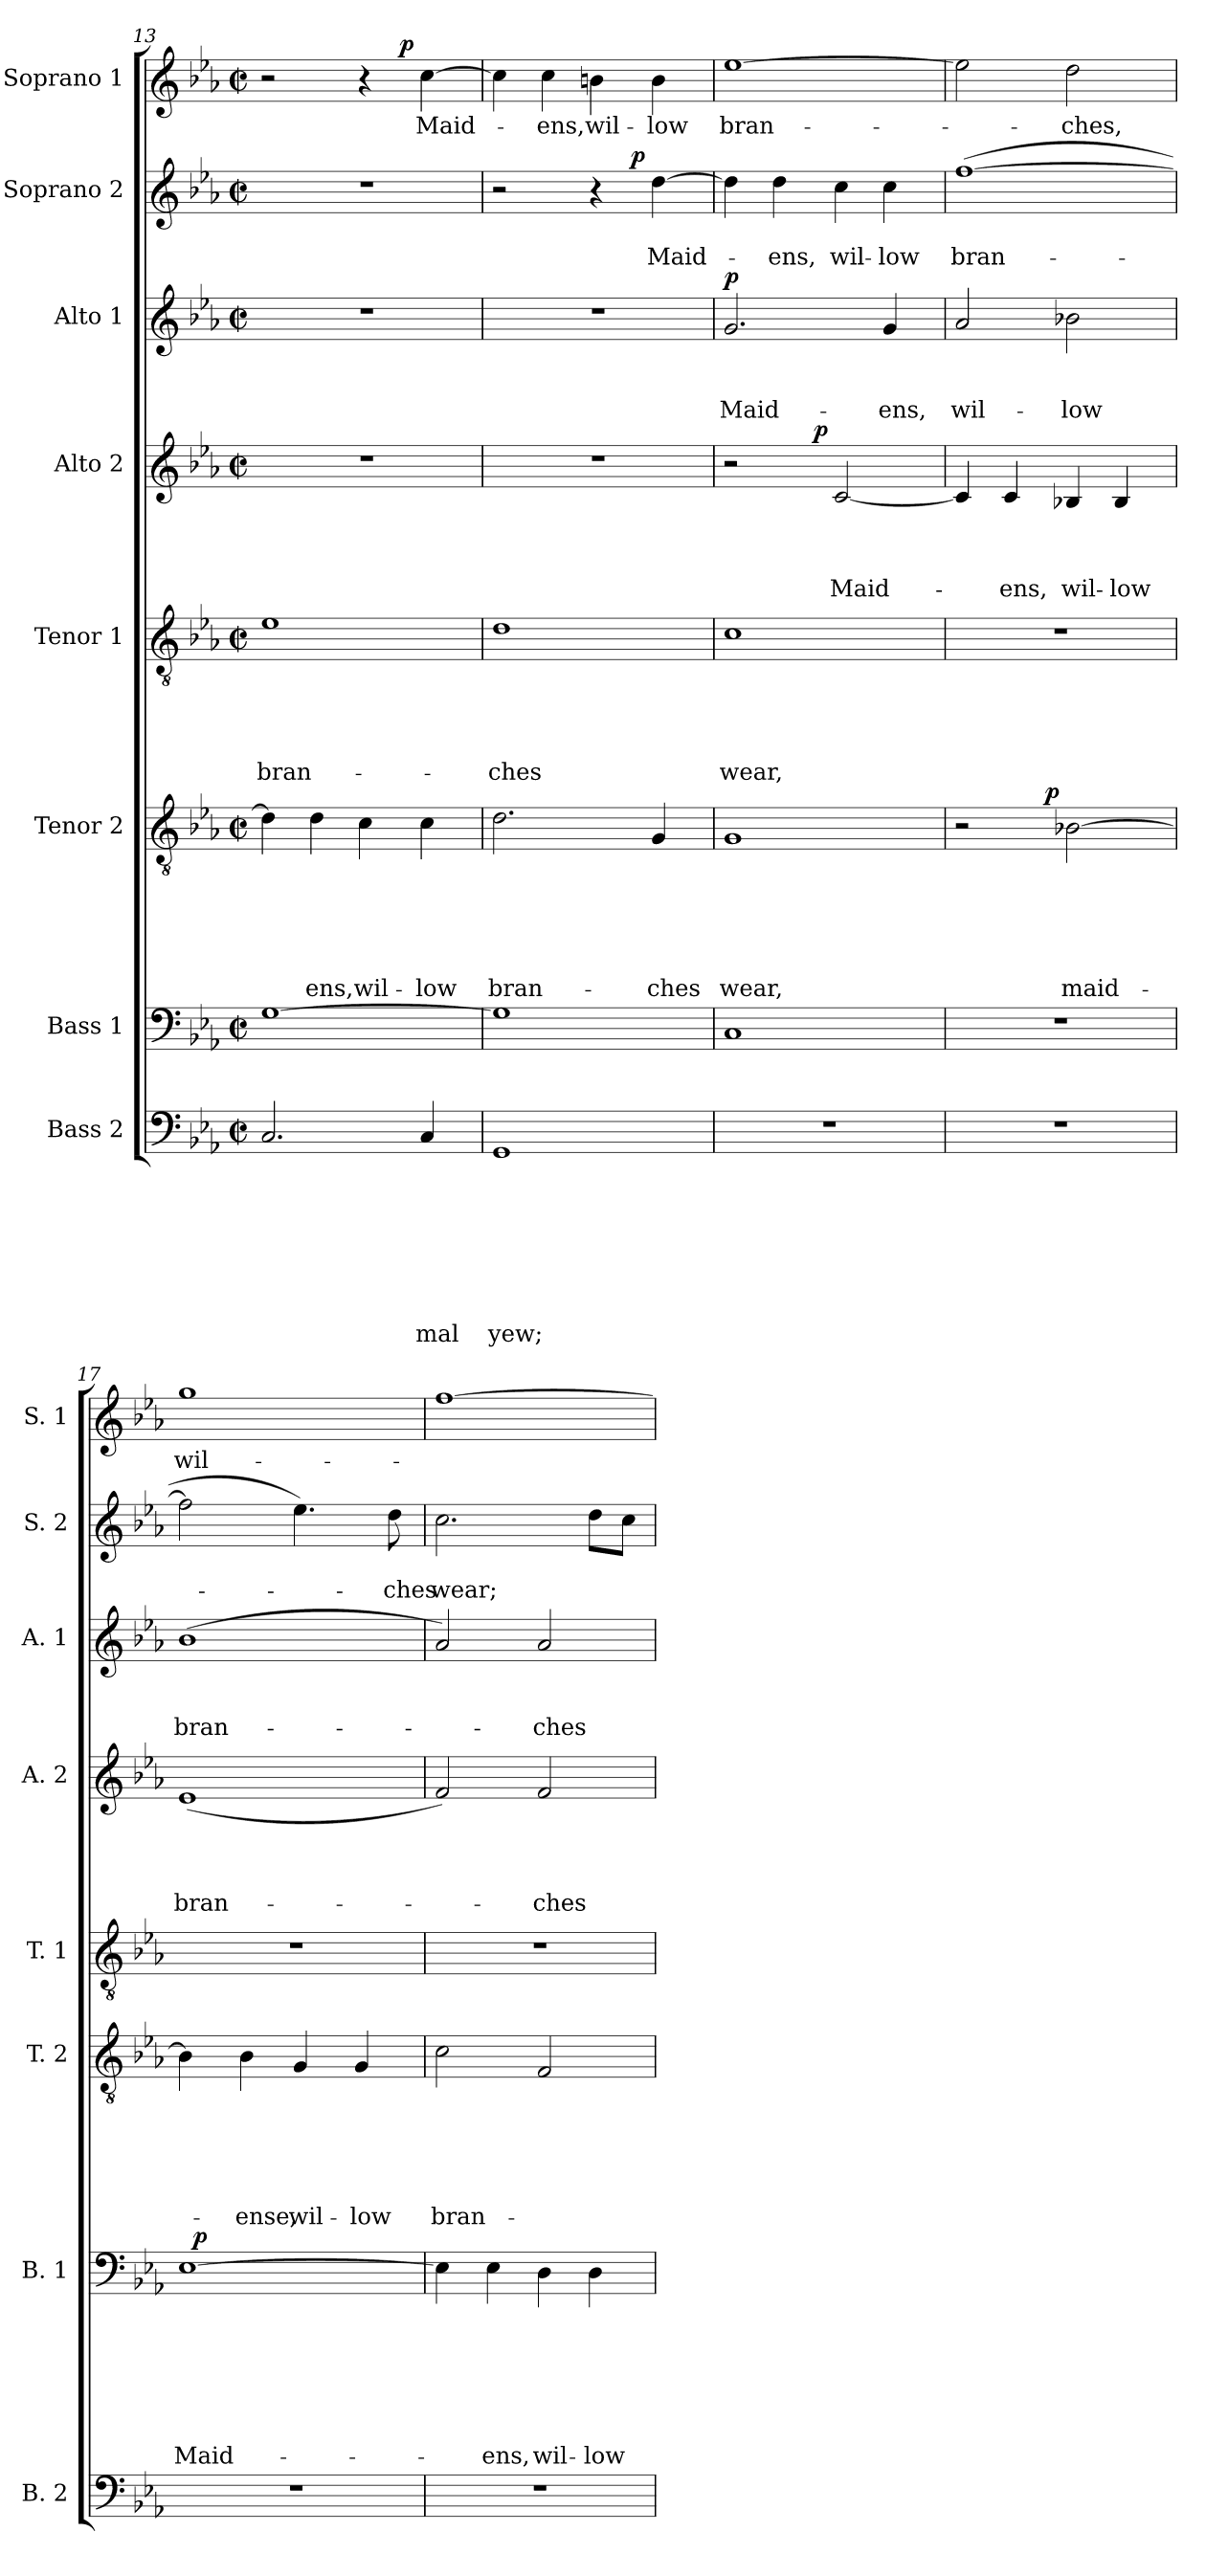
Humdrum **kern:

**kern	**text	**text	**text	**text	**text	**text	**text	**text	**kern	**text	**text	**text	**text	**text	**text	**text	**dynam	**kern	**text	**text	**text	**text	**text	**text	**dynam	**kern	**text	**text	**text	**text	**text	**kern	**text	**text	**text	**text	**dynam	**kern	**text	**text	**text	**dynam	**kern	**text	**text	**dynam	**kern	**text	**dynam
*part8	*part8	*part8	*part8	*part8	*part8	*part8	*part8	*part8	*part7	*part7	*part7	*part7	*part7	*part7	*part7	*part7	*part7	*part6	*part6	*part6	*part6	*part6	*part6	*part6	*part6	*part5	*part5	*part5	*part5	*part5	*part5	*part4	*part4	*part4	*part4	*part4	*part4	*part3	*part3	*part3	*part3	*part3	*part2	*part2	*part2	*part2	*part1	*part1	*part1
*staff8	*staff8	*staff8	*staff8	*staff8	*staff8	*staff8	*staff8	*staff8	*staff7	*staff7	*staff7	*staff7	*staff7	*staff7	*staff7	*staff7	*staff7	*staff6	*staff6	*staff6	*staff6	*staff6	*staff6	*staff6	*staff6	*staff5	*staff5	*staff5	*staff5	*staff5	*staff5	*staff4	*staff4	*staff4	*staff4	*staff4	*staff4	*staff3	*staff3	*staff3	*staff3	*staff3	*staff2	*staff2	*staff2	*staff2	*staff1	*staff1	*staff1
*I"Bass 2	*	*	*	*	*	*	*	*	*I"Bass 1	*	*	*	*	*	*	*	*	*I"Tenor 2	*	*	*	*	*	*	*	*I"Tenor 1	*	*	*	*	*	*I"Alto 2	*	*	*	*	*	*I"Alto 1	*	*	*	*	*I"Soprano 2	*	*	*	*I"Soprano 1	*	*
*I'B. 2	*	*	*	*	*	*	*	*	*I'B. 1	*	*	*	*	*	*	*	*	*I'T. 2	*	*	*	*	*	*	*	*I'T. 1	*	*	*	*	*	*I'A. 2	*	*	*	*	*	*I'A. 1	*	*	*	*	*I'S. 2	*	*	*	*I'S. 1	*	*
*clefF4	*	*	*	*	*	*	*	*	*clefF4	*	*	*	*	*	*	*	*	*clefGv2	*	*	*	*	*	*	*	*clefGv2	*	*	*	*	*	*clefG2	*	*	*	*	*	*clefG2	*	*	*	*	*clefG2	*	*	*	*clefG2	*	*
*k[b-e-a-]	*	*	*	*	*	*	*	*	*k[b-e-a-]	*	*	*	*	*	*	*	*	*k[b-e-a-]	*	*	*	*	*	*	*	*k[b-e-a-]	*	*	*	*	*	*k[b-e-a-]	*	*	*	*	*	*k[b-e-a-]	*	*	*	*	*k[b-e-a-]	*	*	*	*k[b-e-a-]	*	*
*E-:	*	*	*	*	*	*	*	*	*E-:	*	*	*	*	*	*	*	*	*E-:	*	*	*	*	*	*	*	*E-:	*	*	*	*	*	*E-:	*	*	*	*	*	*E-:	*	*	*	*	*E-:	*	*	*	*E-:	*	*
*M2/2	*	*	*	*	*	*	*	*	*M2/2	*	*	*	*	*	*	*	*	*M2/2	*	*	*	*	*	*	*	*M2/2	*	*	*	*	*	*M2/2	*	*	*	*	*	*M2/2	*	*	*	*	*M2/2	*	*	*	*M2/2	*	*
*met(c|)	*	*	*	*	*	*	*	*	*met(c|)	*	*	*	*	*	*	*	*	*met(c|)	*	*	*	*	*	*	*	*met(c|)	*	*	*	*	*	*met(c|)	*	*	*	*	*	*met(c|)	*	*	*	*	*met(c|)	*	*	*	*met(c|)	*	*
=13	=13	=13	=13	=13	=13	=13	=13	=13	=13	=13	=13	=13	=13	=13	=13	=13	=13	=13	=13	=13	=13	=13	=13	=13	=13	=13	=13	=13	=13	=13	=13	=13	=13	=13	=13	=13	=13	=13	=13	=13	=13	=13	=13	=13	=13	=13	=13	=13	=13
!	!	!	!	!	!	!	!	!	!	!	!	!	!	!	!	!	!	!	!	!	!	!	!	!	!	!	!	!	!	!	!LO:LY:b	!	!	!	!	!	!	!	!	!	!	!	!	!	!	!	!	!	!
*	*	*	*	*	*	*	*	*	*	*	*	*	*	*	*	*	*	*	*	*	*	*	*	*	*	*	*	*	*	*	*	*	*	*	*	*	*	*	*	*	*	*	*	*	*	*	*^	*	*
2.C/	.	.	.	.	.	.	.	.	[>1G	.	.	.	.	.	.	.	.	4d\]	.	.	.	.	.	.	.	1e-	.	.	.	.	bran-	1r	.	.	.	.	.	1r	.	.	.	.	1r	.	.	.	2r	2ryy	.	.
!	!	!	!	!	!	!	!	!	!	!	!	!	!	!	!	!	!	!	!	!	!	!	!	!LO:LY:b	!	!	!	!	!	!	!	!	!	!	!	!	!	!	!	!	!	!	!	!	!	!	!	!	!	!
.	.	.	.	.	.	.	.	.	.	.	.	.	.	.	.	.	.	4d\	.	.	.	.	.	-ens,	.	.	.	.	.	.	.	.	.	.	.	.	.	.	.	.	.	.	.	.	.	.	.	.	.	.
!	!	!	!	!	!	!	!	!	!	!	!	!	!	!	!	!	!	!	!	!	!	!	!	!LO:LY:b	!	!	!	!	!	!	!	!	!	!	!	!	!	!	!	!	!	!	!	!	!	!	!	!	!	!
.	.	.	.	.	.	.	.	.	.	.	.	.	.	.	.	.	.	4c\	.	.	.	.	.	wil-	.	.	.	.	.	.	.	.	.	.	.	.	.	.	.	.	.	.	.	.	.	.	4r	8.ryy	.	.
!	!	!	!	!	!	!	!	!	!	!	!	!	!	!	!	!	!	!	!	!	!	!	!	!	!	!	!	!	!	!	!	!	!	!	!	!	!	!	!	!	!	!	!	!	!	!	!	!	!	!LO:DY:a
.	.	.	.	.	.	.	.	.	.	.	.	.	.	.	.	.	.	.	.	.	.	.	.	.	.	.	.	.	.	.	.	.	.	.	.	.	.	.	.	.	.	.	.	.	.	.	.	4ryy	.	p
!	!	!	!	!	!	!	!	!LO:LY:b	!	!	!	!	!	!	!	!	!	!	!	!	!	!	!	!LO:LY:b:rj	!	!	!	!	!	!	!	!	!	!	!	!	!	!	!	!	!	!	!	!	!	!	!	!	!LO:LY:b	!
4C/	.	.	.	.	.	.	.	-mal	.	.	.	.	.	.	.	.	.	4c\	.	.	.	.	.	-low	.	.	.	.	.	.	.	.	.	.	.	.	.	.	.	.	.	.	.	.	.	.	[>4cc\	.	Maid-	.
.	.	.	.	.	.	.	.	.	.	.	.	.	.	.	.	.	.	.	.	.	.	.	.	.	.	.	.	.	.	.	.	.	.	.	.	.	.	.	.	.	.	.	.	.	.	.	.	16ryy	.	.
=14	=14	=14	=14	=14	=14	=14	=14	=14	=14	=14	=14	=14	=14	=14	=14	=14	=14	=14	=14	=14	=14	=14	=14	=14	=14	=14	=14	=14	=14	=14	=14	=14	=14	=14	=14	=14	=14	=14	=14	=14	=14	=14	=14	=14	=14	=14	=14	=14	=14	=14
!	!	!	!	!	!	!	!	!LO:LY:b	!	!	!	!	!	!	!	!	!	!	!	!	!	!	!	!LO:LY:b	!	!	!	!	!	!	!LO:LY:b	!	!	!	!	!	!	!	!	!	!	!	!	!	!	!	!	!	!	!
*	*	*	*	*	*	*	*	*	*	*	*	*	*	*	*	*	*	*	*	*	*	*	*	*	*	*	*	*	*	*	*	*	*	*	*	*	*	*	*	*	*	*	*^	*	*	*	*v	*v	*	*
1GG	.	.	.	.	.	.	.	yew;	1G]	.	.	.	.	.	.	.	.	2.d\	.	.	.	.	.	bran-	.	1d	.	.	.	.	-ches	1r	.	.	.	.	.	1r	.	.	.	.	2r	2ryy	.	.	.	4cc\]	.	.
!	!	!	!	!	!	!	!	!	!	!	!	!	!	!	!	!	!	!	!	!	!	!	!	!	!	!	!	!	!	!	!	!	!	!	!	!	!	!	!	!	!	!	!	!	!	!	!	!	!LO:LY:b	!
.	.	.	.	.	.	.	.	.	.	.	.	.	.	.	.	.	.	.	.	.	.	.	.	.	.	.	.	.	.	.	.	.	.	.	.	.	.	.	.	.	.	.	.	.	.	.	.	4cc\	-ens,	.
!	!	!	!	!	!	!	!	!	!	!	!	!	!	!	!	!	!	!	!	!	!	!	!	!	!	!	!	!	!	!	!	!	!	!	!	!	!	!	!	!	!	!	!	!	!	!	!	!	!LO:LY:b	!
.	.	.	.	.	.	.	.	.	.	.	.	.	.	.	.	.	.	.	.	.	.	.	.	.	.	.	.	.	.	.	.	.	.	.	.	.	.	.	.	.	.	.	4r	8.ryy	.	.	.	4bn\	wil-	.
!	!	!	!	!	!	!	!	!	!	!	!	!	!	!	!	!	!	!	!	!	!	!	!	!	!	!	!	!	!	!	!	!	!	!	!	!	!	!	!	!	!	!	!	!	!	!	!LO:DY:a	!	!	!
.	.	.	.	.	.	.	.	.	.	.	.	.	.	.	.	.	.	.	.	.	.	.	.	.	.	.	.	.	.	.	.	.	.	.	.	.	.	.	.	.	.	.	.	4ryy	.	.	p	.	.	.
!	!	!	!	!	!	!	!	!	!	!	!	!	!	!	!	!	!	!	!	!	!	!	!	!LO:LY:b	!	!	!	!	!	!	!	!	!	!	!	!	!	!	!	!	!	!	!	!	!	!LO:LY:b	!	!	!LO:LY:b:rj	!
.	.	.	.	.	.	.	.	.	.	.	.	.	.	.	.	.	.	4G/	.	.	.	.	.	-ches	.	.	.	.	.	.	.	.	.	.	.	.	.	.	.	.	.	.	[>4dd\	.	.	Maid-	.	4b\	-low	.
.	.	.	.	.	.	.	.	.	.	.	.	.	.	.	.	.	.	.	.	.	.	.	.	.	.	.	.	.	.	.	.	.	.	.	.	.	.	.	.	.	.	.	.	16ryy	.	.	.	.	.	.
=15	=15	=15	=15	=15	=15	=15	=15	=15	=15	=15	=15	=15	=15	=15	=15	=15	=15	=15	=15	=15	=15	=15	=15	=15	=15	=15	=15	=15	=15	=15	=15	=15	=15	=15	=15	=15	=15	=15	=15	=15	=15	=15	=15	=15	=15	=15	=15	=15	=15	=15
!	!	!	!	!	!	!	!	!	!	!	!	!	!	!	!	!	!	!	!	!	!	!	!	!LO:LY:b	!	!	!	!	!	!	!LO:LY:b	!	!	!	!	!	!	!	!	!	!LO:LY:b	!LO:DY:a	!	!	!	!	!	!	!LO:LY:b	!
*	*	*	*	*	*	*	*	*	*	*	*	*	*	*	*	*	*	*	*	*	*	*	*	*	*	*	*	*	*	*	*	*^	*	*	*	*	*	*	*	*	*	*	*v	*v	*	*	*	*	*	*
1r	.	.	.	.	.	.	.	.	1C	.	.	.	.	.	.	.	.	1G	.	.	.	.	.	wear,	.	1c	.	.	.	.	wear,	2r	4..ryy	.	.	.	.	.	2.g/	.	.	Maid-	p	4dd\]	.	.	.	[>1ee-	bran-	.
!	!	!	!	!	!	!	!	!	!	!	!	!	!	!	!	!	!	!	!	!	!	!	!	!	!	!	!	!	!	!	!	!	!	!	!	!	!	!	!	!	!	!	!	!	!	!LO:LY:b	!	!	!	!
.	.	.	.	.	.	.	.	.	.	.	.	.	.	.	.	.	.	.	.	.	.	.	.	.	.	.	.	.	.	.	.	.	.	.	.	.	.	.	.	.	.	.	.	4dd\	.	-ens,	.	.	.	.
!	!	!	!	!	!	!	!	!	!	!	!	!	!	!	!	!	!	!	!	!	!	!	!	!	!	!	!	!	!	!	!	!	!	!	!	!	!	!LO:DY:a	!	!	!	!	!	!	!	!	!	!	!	!
.	.	.	.	.	.	.	.	.	.	.	.	.	.	.	.	.	.	.	.	.	.	.	.	.	.	.	.	.	.	.	.	.	2ryy	.	.	.	.	p	.	.	.	.	.	.	.	.	.	.	.	.
!	!	!	!	!	!	!	!	!	!	!	!	!	!	!	!	!	!	!	!	!	!	!	!	!	!	!	!	!	!	!	!	!	!	!	!	!	!LO:LY:b	!	!	!	!	!	!	!	!	!LO:LY:b	!	!	!	!
.	.	.	.	.	.	.	.	.	.	.	.	.	.	.	.	.	.	.	.	.	.	.	.	.	.	.	.	.	.	.	.	[<2c/	.	.	.	.	Maid-	.	.	.	.	.	.	4cc\	.	wil-	.	.	.	.
!	!	!	!	!	!	!	!	!	!	!	!	!	!	!	!	!	!	!	!	!	!	!	!	!	!	!	!	!	!	!	!	!	!	!	!	!	!	!	!	!	!	!LO:LY:b	!	!	!	!LO:LY:b:rj	!	!	!	!
.	.	.	.	.	.	.	.	.	.	.	.	.	.	.	.	.	.	.	.	.	.	.	.	.	.	.	.	.	.	.	.	.	.	.	.	.	.	.	4g/	.	.	-ens,	.	4cc\	.	-low	.	.	.	.
.	.	.	.	.	.	.	.	.	.	.	.	.	.	.	.	.	.	.	.	.	.	.	.	.	.	.	.	.	.	.	.	.	16ryy	.	.	.	.	.	.	.	.	.	.	.	.	.	.	.	.	.
=16	=16	=16	=16	=16	=16	=16	=16	=16	=16	=16	=16	=16	=16	=16	=16	=16	=16	=16	=16	=16	=16	=16	=16	=16	=16	=16	=16	=16	=16	=16	=16	=16	=16	=16	=16	=16	=16	=16	=16	=16	=16	=16	=16	=16	=16	=16	=16	=16	=16	=16
!	!	!	!	!	!	!	!	!	!	!	!	!	!	!	!	!	!	!	!	!	!	!	!	!	!	!	!	!	!	!	!	!	!	!	!	!	!	!	!	!	!	!LO:LY:b	!	!	!	!LO:LY:b	!	!	!	!
*	*	*	*	*	*	*	*	*	*	*	*	*	*	*	*	*	*	*^	*	*	*	*	*	*	*	*	*	*	*	*	*	*v	*v	*	*	*	*	*	*	*	*	*	*	*	*	*	*	*	*	*
1r	.	.	.	.	.	.	.	.	1r	.	.	.	.	.	.	.	.	2r	4..ryy	.	.	.	.	.	.	.	1r	.	.	.	.	.	4c/]	.	.	.	.	.	2a-/	.	.	wil-	.	(>[>1ff	.	bran-	.	2ee-\]	.	.
!	!	!	!	!	!	!	!	!	!	!	!	!	!	!	!	!	!	!	!	!	!	!	!	!	!	!	!	!	!	!	!	!	!	!	!	!	!LO:LY:b	!	!	!	!	!	!	!	!	!	!	!	!	!
.	.	.	.	.	.	.	.	.	.	.	.	.	.	.	.	.	.	.	.	.	.	.	.	.	.	.	.	.	.	.	.	.	4c/	.	.	.	-ens,	.	.	.	.	.	.	.	.	.	.	.	.	.
!	!	!	!	!	!	!	!	!	!	!	!	!	!	!	!	!	!	!	!	!	!	!	!	!	!	!LO:DY:a	!	!	!	!	!	!	!	!	!	!	!	!	!	!	!	!	!	!	!	!	!	!	!	!
.	.	.	.	.	.	.	.	.	.	.	.	.	.	.	.	.	.	.	2ryy	.	.	.	.	.	.	p	.	.	.	.	.	.	.	.	.	.	.	.	.	.	.	.	.	.	.	.	.	.	.	.
!	!	!	!	!	!	!	!	!	!	!	!	!	!	!	!	!	!	!	!	!	!	!	!	!	!LO:LY:b	!	!	!	!	!	!	!	!	!	!	!	!LO:LY:b	!	!	!	!	!LO:LY:b	!	!	!	!	!	!	!LO:LY:b	!
.	.	.	.	.	.	.	.	.	.	.	.	.	.	.	.	.	.	[>2B-X\	.	.	.	.	.	.	maid-	.	.	.	.	.	.	.	4B-X/	.	.	.	wil-	.	2b-X\	.	.	-low	.	.	.	.	.	2dd\	-ches,	.
!	!	!	!	!	!	!	!	!	!	!	!	!	!	!	!	!	!	!	!	!	!	!	!	!	!	!	!	!	!	!	!	!	!	!	!	!	!LO:LY:b:rj	!	!	!	!	!	!	!	!	!	!	!	!	!
.	.	.	.	.	.	.	.	.	.	.	.	.	.	.	.	.	.	.	.	.	.	.	.	.	.	.	.	.	.	.	.	.	4B-/	.	.	.	-low	.	.	.	.	.	.	.	.	.	.	.	.	.
.	.	.	.	.	.	.	.	.	.	.	.	.	.	.	.	.	.	.	16ryy	.	.	.	.	.	.	.	.	.	.	.	.	.	.	.	.	.	.	.	.	.	.	.	.	.	.	.	.	.	.	.
!!LO:PB:g=z
=17	=17	=17	=17	=17	=17	=17	=17	=17	=17	=17	=17	=17	=17	=17	=17	=17	=17	=17	=17	=17	=17	=17	=17	=17	=17	=17	=17	=17	=17	=17	=17	=17	=17	=17	=17	=17	=17	=17	=17	=17	=17	=17	=17	=17	=17	=17	=17	=17	=17	=17
!	!	!	!	!	!	!	!	!	!	!	!	!	!	!	!	!LO:LY:b	!	!	!	!	!	!	!	!	!	!	!	!	!	!	!	!	!	!	!	!	!LO:LY:b	!	!	!	!	!LO:LY:b	!	!	!	!	!	!	!LO:LY:b	!
*	*	*	*	*	*	*	*	*	*^	*	*	*	*	*	*	*	*	*v	*v	*	*	*	*	*	*	*	*	*	*	*	*	*	*	*	*	*	*	*	*	*	*	*	*	*	*	*	*	*	*	*
1r	.	.	.	.	.	.	.	.	[>1E-	32ryy	.	.	.	.	.	.	Maid-	.	4B-\]	.	.	.	.	.	.	.	1r	.	.	.	.	.	(<1e-	.	.	.	bran-	.	(>1b-	.	.	bran-	.	2ff\]	.	.	.	1gg	wil-	.
!	!	!	!	!	!	!	!	!	!	!	!	!	!	!	!	!	!	!LO:DY:a	!	!	!	!	!	!	!	!	!	!	!	!	!	!	!	!	!	!	!	!	!	!	!	!	!	!	!	!	!	!	!	!
.	.	.	.	.	.	.	.	.	.	2ryy	.	.	.	.	.	.	.	p	.	.	.	.	.	.	.	.	.	.	.	.	.	.	.	.	.	.	.	.	.	.	.	.	.	.	.	.	.	.	.	.
!	!	!	!	!	!	!	!	!	!	!	!	!	!	!	!	!	!	!	!	!	!	!	!	!	!LO:LY:b	!	!	!	!	!	!	!	!	!	!	!	!	!	!	!	!	!	!	!	!	!	!	!	!	!
.	.	.	.	.	.	.	.	.	.	.	.	.	.	.	.	.	.	.	4B-\	.	.	.	.	.	-ense,	.	.	.	.	.	.	.	.	.	.	.	.	.	.	.	.	.	.	.	.	.	.	.	.	.
!	!	!	!	!	!	!	!	!	!	!	!	!	!	!	!	!	!	!	!	!	!	!	!	!	!LO:LY:b	!	!	!	!	!	!	!	!	!	!	!	!	!	!	!	!	!	!	!	!	!	!	!	!	!
.	.	.	.	.	.	.	.	.	.	.	.	.	.	.	.	.	.	.	4G/	.	.	.	.	.	wil-	.	.	.	.	.	.	.	.	.	.	.	.	.	.	.	.	.	.	4.ee-\)	.	.	.	.	.	.
.	.	.	.	.	.	.	.	.	.	4...ryy	.	.	.	.	.	.	.	.	.	.	.	.	.	.	.	.	.	.	.	.	.	.	.	.	.	.	.	.	.	.	.	.	.	.	.	.	.	.	.	.
!	!	!	!	!	!	!	!	!	!	!	!	!	!	!	!	!	!	!	!	!	!	!	!	!	!LO:LY:b:rj	!	!	!	!	!	!	!	!	!	!	!	!	!	!	!	!	!	!	!	!	!	!	!	!	!
.	.	.	.	.	.	.	.	.	.	.	.	.	.	.	.	.	.	.	4G/	.	.	.	.	.	-low	.	.	.	.	.	.	.	.	.	.	.	.	.	.	.	.	.	.	.	.	.	.	.	.	.
!	!	!	!	!	!	!	!	!	!	!	!	!	!	!	!	!	!	!	!	!	!	!	!	!	!	!	!	!	!	!	!	!	!	!	!	!	!	!	!	!	!	!	!	!	!	!LO:LY:b	!	!	!	!
.	.	.	.	.	.	.	.	.	.	.	.	.	.	.	.	.	.	.	.	.	.	.	.	.	.	.	.	.	.	.	.	.	.	.	.	.	.	.	.	.	.	.	.	8dd\	.	-ches	.	.	.	.
=18	=18	=18	=18	=18	=18	=18	=18	=18	=18	=18	=18	=18	=18	=18	=18	=18	=18	=18	=18	=18	=18	=18	=18	=18	=18	=18	=18	=18	=18	=18	=18	=18	=18	=18	=18	=18	=18	=18	=18	=18	=18	=18	=18	=18	=18	=18	=18	=18	=18	=18
!	!	!	!	!	!	!	!	!	!	!	!	!	!	!	!	!	!	!	!	!	!	!	!	!	!LO:LY:b	!	!	!	!	!	!	!	!	!	!	!	!	!	!	!	!	!	!	!	!	!LO:LY:b	!	!	!	!
*	*	*	*	*	*	*	*	*	*v	*v	*	*	*	*	*	*	*	*	*	*	*	*	*	*	*	*	*	*	*	*	*	*	*	*	*	*	*	*	*	*	*	*	*	*	*	*	*	*	*	*
1r	.	.	.	.	.	.	.	.	4E-\]	.	.	.	.	.	.	.	.	2c\	.	.	.	.	.	bran-	.	1r	.	.	.	.	.	2f/)	.	.	.	.	.	2a-/)	.	.	.	.	2.cc\	.	wear;	.	[>1ff	.	.
!	!	!	!	!	!	!	!	!	!	!	!	!	!	!	!	!LO:LY:b	!	!	!	!	!	!	!	!	!	!	!	!	!	!	!	!	!	!	!	!	!	!	!	!	!	!	!	!	!	!	!	!	!
.	.	.	.	.	.	.	.	.	4E-\	.	.	.	.	.	.	-ens,	.	.	.	.	.	.	.	.	.	.	.	.	.	.	.	.	.	.	.	.	.	.	.	.	.	.	.	.	.	.	.	.	.
!	!	!	!	!	!	!	!	!	!	!	!	!	!	!	!	!LO:LY:b	!	!	!	!	!	!	!	!	!	!	!	!	!	!	!	!	!	!	!	!LO:LY:b	!	!	!	!	!LO:LY:b	!	!	!	!	!	!	!	!
.	.	.	.	.	.	.	.	.	4D\	.	.	.	.	.	.	wil-	.	2F/	.	.	.	.	.	.	.	.	.	.	.	.	.	2f/	.	.	.	-ches	.	2a-/	.	.	-ches	.	.	.	.	.	.	.	.
!	!	!	!	!	!	!	!	!	!	!	!	!	!	!	!	!LO:LY:b:rj	!	!	!	!	!	!	!	!	!	!	!	!	!	!	!	!	!	!	!	!	!	!	!	!	!	!	!	!	!	!	!	!	!
.	.	.	.	.	.	.	.	.	4D\	.	.	.	.	.	.	-low	.	.	.	.	.	.	.	.	.	.	.	.	.	.	.	.	.	.	.	.	.	.	.	.	.	.	8dd\L	.	.	.	.	.	.
.	.	.	.	.	.	.	.	.	.	.	.	.	.	.	.	.	.	.	.	.	.	.	.	.	.	.	.	.	.	.	.	.	.	.	.	.	.	.	.	.	.	.	8cc\J	.	.	.	.	.	.
=	=	=	=	=	=	=	=	=	=	=	=	=	=	=	=	=	=	=	=	=	=	=	=	=	=	=	=	=	=	=	=	=	=	=	=	=	=	=	=	=	=	=	=	=	=	=	=	=	=
*-	*-	*-	*-	*-	*-	*-	*-	*-	*-	*-	*-	*-	*-	*-	*-	*-	*-	*-	*-	*-	*-	*-	*-	*-	*-	*-	*-	*-	*-	*-	*-	*-	*-	*-	*-	*-	*-	*-	*-	*-	*-	*-	*-	*-	*-	*-	*-	*-	*-
